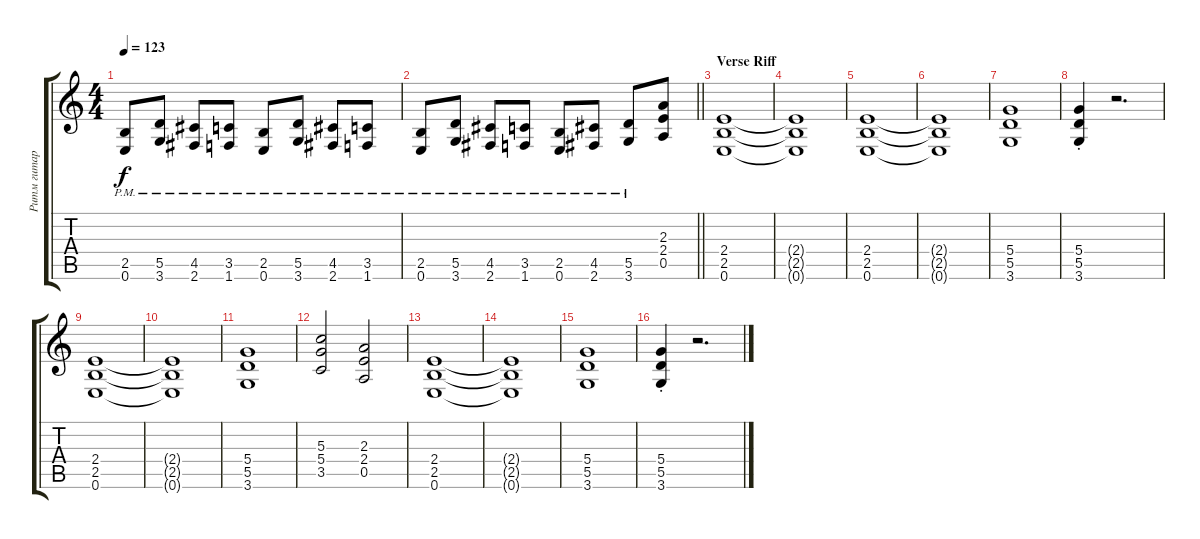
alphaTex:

\track ("Ритм гитара" "Ритм гитар") {instrument distortionguitar}
\staff {score tabs}
\tuning (E4 B3 G3 D3 A2 E2) {hide}
\ts (4 4)
\tempo 123
\clef g2
\ks c
(2.5{pm} 0.6{pm}).8{dy f} (5.5{pm} 3.6{pm}).8 (4.5{pm} 2.6{pm}).8 (3.5{pm} 1.6{pm}).8 (2.5{pm} 0.6{pm}).8 (5.5{pm} 3.6{pm}).8 (4.5{pm} 2.6{pm}).8 (3.5{pm} 1.6{pm}).8 |
\barLineRight lightlight
(2.5{pm} 0.6{pm}).8 (5.5{pm} 3.6{pm}).8 (4.5{pm} 2.6{pm}).8 (3.5{pm} 1.6{pm}).8 (2.5{pm} 0.6{pm}).8 (4.5{pm} 2.6{pm}).8 (5.5{pm} 3.6{pm}).8 (2.3 2.4 0.5).8 |
\section ("" "Verse Riff")
(2.4 2.5 0.6).1 |
(2.4{t} 2.5{t} 0.6{t}).1 |
(2.4 2.5 0.6).1 |
(2.4{t} 2.5{t} 0.6{t}).1 |
(5.4 5.5 3.6).1 |
(5.4{st} 5.5{st} 3.6{st}).4 r.2{d} |
(2.4 2.5 0.6).1 |
(2.4{t} 2.5{t} 0.6{t}).1 |
(5.4 5.5 3.6).1 |
(5.3 5.4 3.5).2 (2.3 2.4 0.5).2 |
(2.4 2.5 0.6).1 |
(2.4{t} 2.5{t} 0.6{t}).1 |
(5.4 5.5 3.6).1 |
(5.4{st} 5.5{st} 3.6{st}).4 r.2{d}
